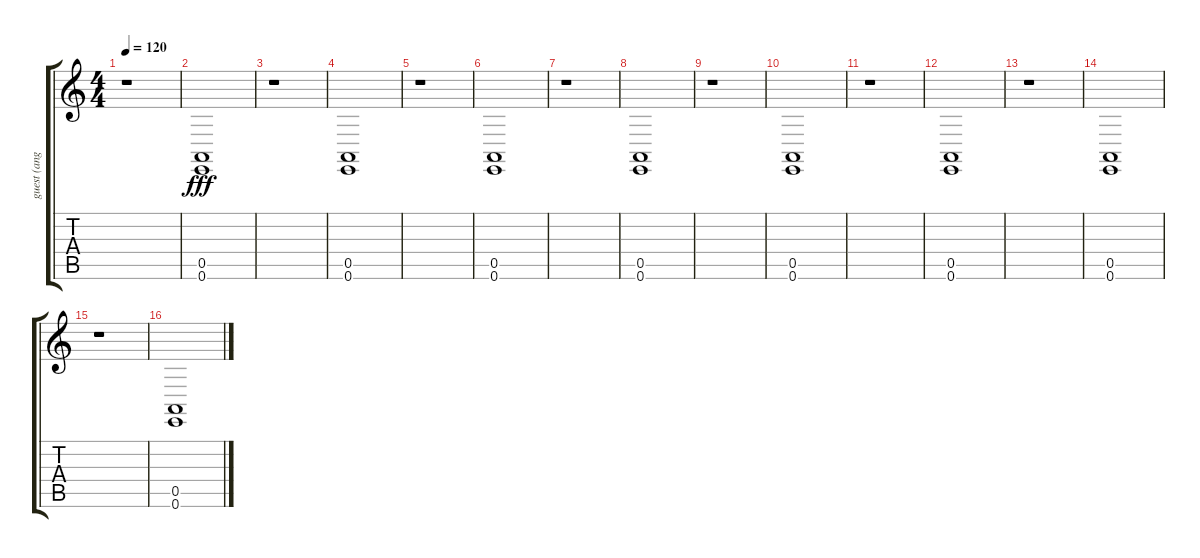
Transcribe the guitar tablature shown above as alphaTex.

\track ("guest (angie) bell" "guest (ang") {instrument fx3crystal}
\staff {score tabs}
\tuning (E4 B3 G3 D3 A2 E2) {hide}
\ts (4 4)
\tempo 120
\clef g2
\ks c
r.1{dy fff} |
(0.5 0.6).1 |
r.1 |
(0.5 0.6).1 |
r.1 |
(0.5 0.6).1 |
r.1 |
(0.5 0.6).1 |
r.1 |
(0.5 0.6).1 |
r.1 |
(0.5 0.6).1 |
r.1 |
(0.5 0.6).1 |
r.1 |
(0.5 0.6).1
